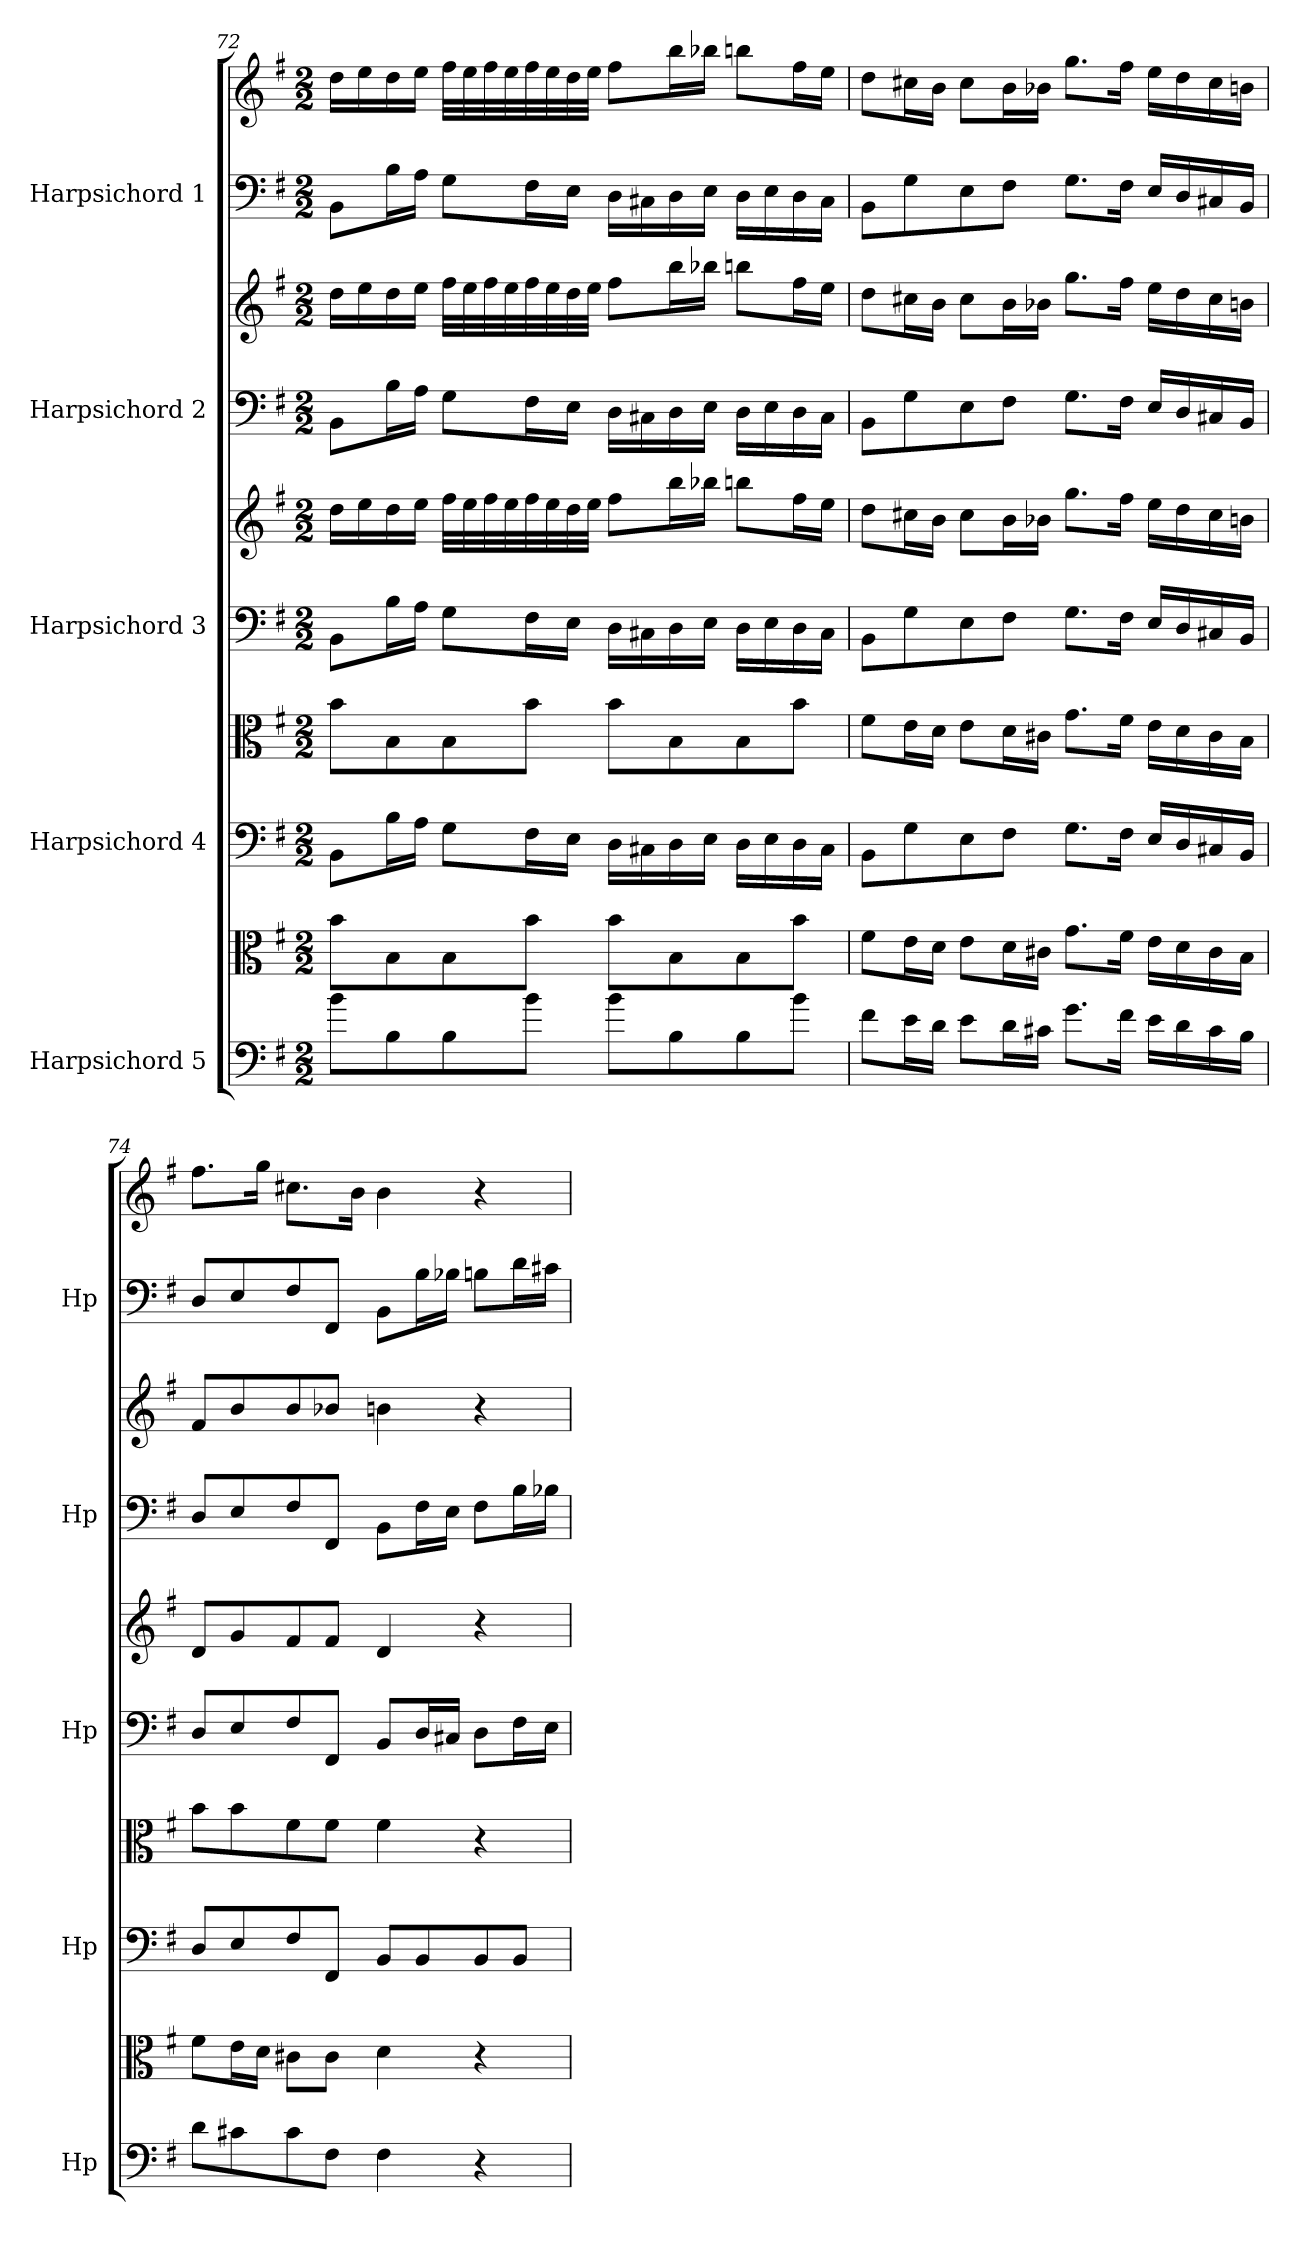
**kern	**kern	**kern	**kern	**kern	**kern	**kern	**kern	**kern	**kern
*part5	*part5	*part4	*part4	*part3	*part3	*part2	*part2	*part1	*part1
*staff10	*staff9	*staff8	*staff7	*staff6	*staff5	*staff4	*staff3	*staff2	*staff1
*I"Harpsichord 5	*	*I"Harpsichord 4	*	*I"Harpsichord 3	*	*I"Harpsichord 2	*	*I"Harpsichord 1	*
*I'Hp	*	*I'Hp	*	*I'Hp	*	*I'Hp	*	*I'Hp	*
*clefF4	*clefC3	*clefF4	*clefC3	*clefF4	*clefG2	*clefF4	*clefG2	*clefF4	*clefG2
*k[f#]	*k[f#]	*k[f#]	*k[f#]	*k[f#]	*k[f#]	*k[f#]	*k[f#]	*k[f#]	*k[f#]
*M2/2	*M2/2	*M2/2	*M2/2	*M2/2	*M2/2	*M2/2	*M2/2	*M2/2	*M2/2
=72	=72	=72	=72	=72	=72	=72	=72	=72	=72
8b\L	8b\L	8BB\L	8b\L	8BB\L	16dd\LL	8BB\L	16dd\LL	8BB\L	16dd\LL
.	.	.	.	.	16ee\	.	16ee\	.	16ee\
8B\	8B\	16B\L	8B\	16B\L	16dd\	16B\L	16dd\	16B\L	16dd\
.	.	16A\JJ	.	16A\JJ	16ee\JJ	16A\JJ	16ee\JJ	16A\JJ	16ee\JJ
8B\	8B\	8G\L	8B\	8G\L	32ff#\LLL	8G\L	32ff#\LLL	8G\L	32ff#\LLL
.	.	.	.	.	32ee\	.	32ee\	.	32ee\
.	.	.	.	.	32ff#\	.	32ff#\	.	32ff#\
.	.	.	.	.	32ee\	.	32ee\	.	32ee\
8b\J	8b\J	16F#\L	8b\J	16F#\L	32ff#\	16F#\L	32ff#\	16F#\L	32ff#\
.	.	.	.	.	32ee\	.	32ee\	.	32ee\
.	.	16E\JJ	.	16E\JJ	32dd\	16E\JJ	32dd\	16E\JJ	32dd\
.	.	.	.	.	32ee\JJJ	.	32ee\JJJ	.	32ee\JJJ
8b\L	8b\L	16D\LL	8b\L	16D\LL	8ff#\L	16D\LL	8ff#\L	16D\LL	8ff#\L
.	.	16C#X\	.	16C#X\	.	16C#X\	.	16C#X\	.
8B\	8B\	16D\	8B\	16D\	16bb\L	16D\	16bb\L	16D\	16bb\L
.	.	16E\JJ	.	16E\JJ	16bb-X\JJ	16E\JJ	16bb-X\JJ	16E\JJ	16bb-X\JJ
8B\	8B\	16D\LL	8B\	16D\LL	8bbn\L	16D\LL	8bbn\L	16D\LL	8bbn\L
.	.	16E\	.	16E\	.	16E\	.	16E\	.
8b\J	8b\J	16D\	8b\J	16D\	16ff#\L	16D\	16ff#\L	16D\	16ff#\L
.	.	16C#\JJ	.	16C#\JJ	16ee\JJ	16C#\JJ	16ee\JJ	16C#\JJ	16ee\JJ
!!LO:PB:g=z
=73	=73	=73	=73	=73	=73	=73	=73	=73	=73
8f#\L	8f#\L	8BB\L	8f#\L	8BB\L	8dd\L	8BB\L	8dd\L	8BB\L	8dd\L
16e\L	16e\L	8G\	16e\L	8G\	16cc#X\L	8G\	16cc#X\L	8G\	16cc#X\L
16d\JJ	16d\JJ	.	16d\JJ	.	16b\JJ	.	16b\JJ	.	16b\JJ
8e\L	8e\L	8E\	8e\L	8E\	8cc#\L	8E\	8cc#\L	8E\	8cc#\L
16d\L	16d\L	8F#\J	16d\L	8F#\J	16b\L	8F#\J	16b\L	8F#\J	16b\L
16c#X\JJ	16c#X\JJ	.	16c#X\JJ	.	16b-X\JJ	.	16b-X\JJ	.	16b-X\JJ
8.g\L	8.g\L	8.G\L	8.g\L	8.G\L	8.gg\L	8.G\L	8.gg\L	8.G\L	8.gg\L
16f#\Jk	16f#\Jk	16F#\Jk	16f#\Jk	16F#\Jk	16ff#\Jk	16F#\Jk	16ff#\Jk	16F#\Jk	16ff#\Jk
16e\LL	16e\LL	16E/LL	16e\LL	16E/LL	16ee\LL	16E/LL	16ee\LL	16E/LL	16ee\LL
16d\	16d\	16D/	16d\	16D/	16dd\	16D/	16dd\	16D/	16dd\
16c#\	16c#\	16C#X/	16c#\	16C#X/	16cc#\	16C#X/	16cc#\	16C#X/	16cc#\
16B\JJ	16B\JJ	16BB/JJ	16B\JJ	16BB/JJ	16bn\JJ	16BB/JJ	16bn\JJ	16BB/JJ	16bn\JJ
=74	=74	=74	=74	=74	=74	=74	=74	=74	=74
8d\L	8f#\L	8D/L	8b\L	8D/L	8d/L	8D/L	8f#/L	8D/L	8.ff#\L
8c#X\	16e\L	8E/	8b\	8E/	8g/	8E/	8b/	8E/	.
.	16d\JJ	.	.	.	.	.	.	.	16gg\Jk
8c#\	8c#X\L	8F#/	8f#\	8F#/	8f#/	8F#/	8b/	8F#/	8.cc#X\L
8F#\J	8c#\J	8FF#/J	8f#\J	8FF#/J	8f#/J	8FF#/J	8b-X/J	8FF#/J	.
.	.	.	.	.	.	.	.	.	16b\Jk
4F#\	4d\	8BB/L	4f#\	8BB/L	4d/	8BB\L	4bn\	8BB\L	4b\
.	.	8BB/	.	16D/L	.	16F#\L	.	16B\L	.
.	.	.	.	16C#X/JJ	.	16E\JJ	.	16B-X\JJ	.
4r	4r	8BB/	4r	8D\L	4r	8F#\L	4r	8Bn\L	4r
.	.	8BB/J	.	16F#\L	.	16B\L	.	16d\L	.
.	.	.	.	16E\JJ	.	16B-X\JJ	.	16c#X\JJ	.
=	=	=	=	=	=	=	=	=	=
*-	*-	*-	*-	*-	*-	*-	*-	*-	*-
